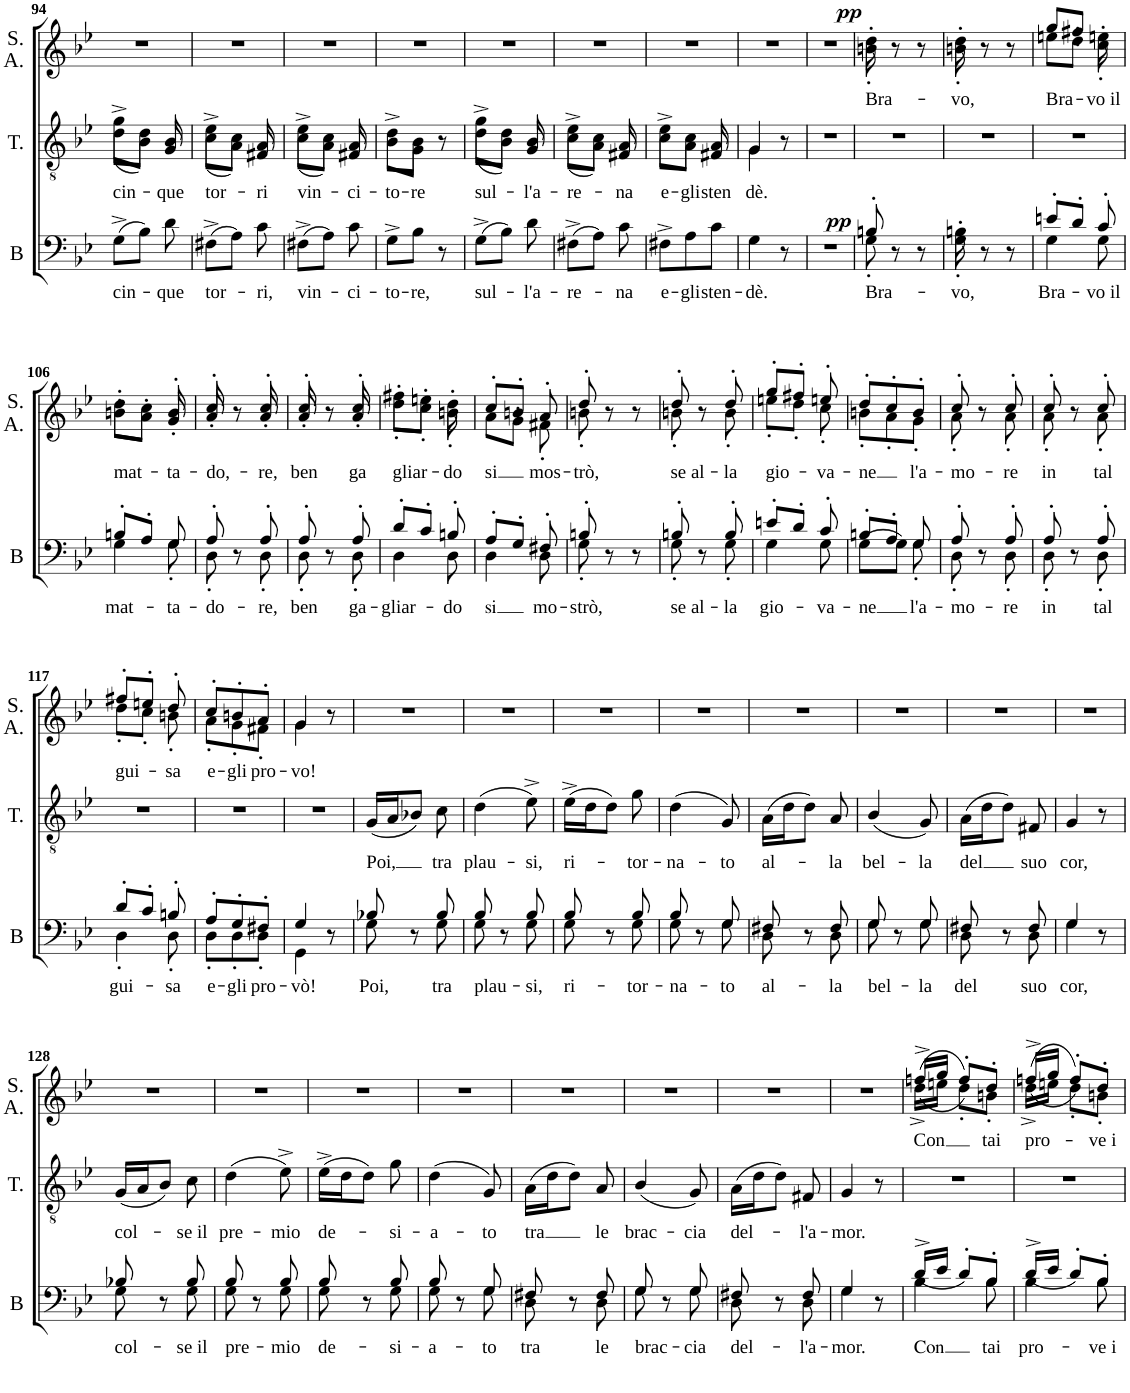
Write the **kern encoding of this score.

**kern	**text	**dynam	**kern	**text	**kern	**text	**dynam
*part3	*part3	*part3	*part2	*part2	*part1	*part1	*part1
*staff3	*staff3	*staff3	*staff2	*staff2	*staff1	*staff1	*staff1
*I"Bass	*	*	*I"Tenor	*	*I"Soprano Alto	*	*
*I'B	*	*	*I'T.	*	*I'S. A.	*	*
!!LO:PB:g=z
*clefF4	*	*	*clefGv2	*	*clefG2	*	*
*k[b-e-]	*	*	*k[b-e-]	*	*k[b-e-]	*	*
*M3/8	*	*	*M3/8	*	*M3/8	*	*
=94	=94	=94	=94	=94	=94	=94	=94
!	!LO:LY:b	!	!	!LO:LY:b	!	!	!
*	*	*	*^	*	*	*	*
(8G^\L	cin-	.	8d^<\L	(8g^>\L	cin-	4.r	.	.
8B-\J)	.	.	8B-\J	8d\J)	.	.	.	.
!	!LO:LY:b	!	!	!	!LO:LY:b	!	!	!
8d\	-que	.	8G/	8B-/	-que	.	.	.
=95	=95	=95	=95	=95	=95	=95	=95	=95
!	!LO:LY:b	!	!	!	!LO:LY:b	!	!	!
(8F#X^\L	tor-	.	8c^<\L	(8e-^>\L	tor-	4.r	.	.
8A\J)	.	.	8A\J	8c\J)	.	.	.	.
!	!LO:LY:b	!	!	!	!LO:LY:b	!	!	!
8c\	-ri,	.	8F#X/	8A/	-ri	.	.	.
=96	=96	=96	=96	=96	=96	=96	=96	=96
!	!LO:LY:b	!	!	!	!LO:LY:b	!	!	!
(8F#X^\L	vin-	.	8c^<\L	(8e-^>\L	vin-	4.r	.	.
8A\J)	.	.	8A\J	8c\J)	.	.	.	.
!	!LO:LY:b	!	!	!	!LO:LY:b	!	!	!
8c\	-ci-	.	8F#X/	8A/	-ci-	.	.	.
=97	=97	=97	=97	=97	=97	=97	=97	=97
!	!LO:LY:b	!	!	!	!LO:LY:b	!	!	!
8G^\L	-to-	.	8B-^<\L	8d^>\L	-to-	4.r	.	.
!	!LO:LY:b	!	!	!	!LO:LY:b	!	!	!
8B-\J	-re,	.	8G\J	8B-\J	-re	.	.	.
8r	.	.	8r	8ryy	.	.	.	.
=98	=98	=98	=98	=98	=98	=98	=98	=98
!	!LO:LY:b	!	!	!	!LO:LY:b	!	!	!
(8G^\L	sul-	.	8d^<\L	(8g^>\L	sul-	4.r	.	.
8B-\J)	.	.	8B-\J	8d\J)	.	.	.	.
!	!LO:LY:b	!	!	!	!LO:LY:b	!	!	!
8d\	-l'a-	.	8G/	8B-/	-l'a-	.	.	.
=99	=99	=99	=99	=99	=99	=99	=99	=99
!	!LO:LY:b	!	!	!	!LO:LY:b	!	!	!
(8F#X^\L	-re-	.	8c^<\L	(8e-^>\L	-re-	4.r	.	.
8A\J)	.	.	8A\J	8c\J)	.	.	.	.
!	!LO:LY:b	!	!	!	!LO:LY:b	!	!	!
8c\	-na	.	8F#X/	8A/	-na	.	.	.
=100	=100	=100	=100	=100	=100	=100	=100	=100
!	!LO:LY:b	!	!	!	!LO:LY:b	!	!	!
8F#X^\L	e-	.	8c^<\L	8e-^>\L	-e-	4.r	.	.
!	!LO:LY:b	!	!	!	!LO:LY:b	!	!	!
8A\	-gli	.	8A\J	8c\J	-gli	.	.	.
!	!LO:LY:b	!	!	!	!LO:LY:b	!	!	!
8c\J	sten-	.	8F#X/	8A/	sten	.	.	.
=101	=101	=101	=101	=101	=101	=101	=101	=101
!	!LO:LY:b	!	!	!	!LO:LY:b	!	!	!
4G\	-dè.	.	4G/	4G\	dè.	4.r	.	.
8r	.	.	8r	8ryy	.	.	.	.
=102	=102	=102	=102	=102	=102	=102	=102	=102
4.r	.	.	4.r	4.ryy	.	4.r	.	.
=103	=103	=103	=103	=103	=103	=103	=103	=103
!	!LO:LY:b	!LO:DY:a	!	!	!	!	!LO:LY:b	!LO:DY:a
*^	*	*	*v	*v	*	*^	*	*
8G'<\	8Bn'>/	Bra-	pp	4.r	.	8bn'<\	8dd'>\	Bra-	pp
8r	4ryy	.	.	.	.	8r	8ryy	.	.
8r	.	.	.	.	.	8r	8ryy	.	.
=104	=104	=104	=104	=104	=104	=104	=104	=104	=104
!	!	!LO:LY:b	!	!	!	!	!	!LO:LY:b	!
8G'<\	8Bn'>\	-vo,	.	4.r	.	8bn'<\	8dd'>\	-vo,	.
8r	4ryy	.	.	.	.	8r	8ryy	.	.
8r	.	.	.	.	.	8r	8ryy	.	.
=105	=105	=105	=105	=105	=105	=105	=105	=105	=105
!	!	!LO:LY:b	!	!	!	!	!	!LO:LY:b	!
4G\	8en'/L	Bra-	.	4.r	.	8een'>\L	8gg'</L	Bra-	.
.	8d'/J	.	.	.	.	8dd'>\J	8ff#X'</J	.	.
!	!	!LO:LY:b	!	!	!	!	!	!LO:LY:b	!
8G\	8c'>/	-vo il	.	.	.	8cc'<\	8een'>\	-vo il	.
!!LO:LB:g=z	!!
=106	=106	=106	=106	=106	=106	=106	=106	=106	=106
!	!	!LO:LY:b	!	!	!	!	!	!LO:LY:b	!
4G\	8Bn'/L	mat-	.	4.r	.	8bn'>\L	8dd'>\L	mat-	.
.	8A'/J	.	.	.	.	8a'>\J	8cc'>\J	.	.
!	!	!LO:LY:b	!	!	!	!	!	!LO:LY:b	!
8G/	8G'\	-ta-	.	.	.	8g'</	8b'>/	-ta-	.
=107	=107	=107	=107	=107	=107	=107	=107	=107	=107
!	!	!LO:LY:b	!	!	!	!	!	!LO:LY:b	!
8D'<\	8A'>/	-do-	.	4.r	.	8a'</	8cc'>/	-do,-	.
8r	8ryy	.	.	.	.	8r	8ryy	.	.
!	!	!LO:LY:b	!	!	!	!	!	!LO:LY:b	!
8D'<\	8A'>/	-re,	.	.	.	8a'</	8cc'>/	-re,	.
=108	=108	=108	=108	=108	=108	=108	=108	=108	=108
!	!	!LO:LY:b	!	!	!	!	!	!LO:LY:b	!
8D'<\	8A'>/	ben	.	4.r	.	8a'</	8cc'>/	-ben	.
8r	8ryy	.	.	.	.	8r	8ryy	.	.
!	!	!LO:LY:b	!	!	!	!	!	!LO:LY:b	!
8D'<\	8A'>/	ga-	.	.	.	8a'</	8cc'>/	ga	.
=109	=109	=109	=109	=109	=109	=109	=109	=109	=109
!	!	!LO:LY:b	!	!	!	!	!	!LO:LY:b	!
4D\	8d'/L	-gliar-	.	4.r	.	8dd'<\L	8ff#X'>\L	gliar-	.
.	8c'/J	.	.	.	.	8cc'<\J	8een'>\J	.	.
!	!	!LO:LY:b	!	!	!	!	!	!LO:LY:b	!
8D\	8Bn'>/	-do	.	.	.	8bn'<\	8dd'>\	-do	.
=110	=110	=110	=110	=110	=110	=110	=110	=110	=110
!	!	!LO:LY:b	!	!	!	!	!	!LO:LY:b	!
4D\	8A'/L	si	.	4.r	.	8a'>\L	8cc'>/L	-si	.
.	8G'/J	.	.	.	.	8g'>\J	8bn'>/J	.	.
!	!	!LO:LY:b	!	!	!	!	!	!LO:LY:b	!
8D\	8F#X'>/	mo-	.	.	.	8f#X'<\	8a'>/	mos-	.
=111	=111	=111	=111	=111	=111	=111	=111	=111	=111
!	!	!LO:LY:b	!	!	!	!	!	!LO:LY:b	!
8G'<\	8Bn'>/	-strò,	.	4.r	.	8bn'<\	8dd'>/	-trò,	.
8r	8ryy	.	.	.	.	8r	4ryy	.	.
8r	8ryy	.	.	.	.	8r	.	.	.
=112	=112	=112	=112	=112	=112	=112	=112	=112	=112
!	!	!LO:LY:b	!	!	!	!	!	!LO:LY:b	!
8G'<\	8Bn'>/	se al-	.	4.r	.	8bn'<\	8dd'>/	-se al-	.
8r	8ryy	.	.	.	.	8r	8ryy	.	.
!	!	!LO:LY:b	!	!	!	!	!	!LO:LY:b	!
8G'<\	8B'>/	-la	.	.	.	8b'<\	8dd'>/	-la	.
=113	=113	=113	=113	=113	=113	=113	=113	=113	=113
!	!	!LO:LY:b	!	!	!	!	!	!LO:LY:b	!
4G\	8en'/L	gio-	.	4.r	.	8een'<\L	8gg'>/L	gio-	.
.	8d'/J	.	.	.	.	8dd'<\J	8ff#X'>/J	.	.
!	!	!LO:LY:b	!	!	!	!	!	!LO:LY:b	!
8G\	8c'>/	-va-	.	.	.	8cc'<\	8een'>/	-va-	.
=114	=114	=114	=114	=114	=114	=114	=114	=114	=114
!	!	!LO:LY:b	!	!	!	!	!	!LO:LY:b	!
(8G\L	8Bn'/L	-ne	.	4.r	.	8bn'<\L	8dd'>/L	-ne	.
8G\J)	8A'/J	.	.	.	.	8a'<\	8cc'>/	.	.
!	!	!LO:LY:b	!	!	!	!	!	!LO:LY:b	!
8G/	8G'\	l'a-	.	.	.	8g'<\J	8b'>/J	l'a-	.
=115	=115	=115	=115	=115	=115	=115	=115	=115	=115
!	!	!LO:LY:b	!	!	!	!	!	!LO:LY:b	!
8D'<\	8A'>/	-mo-	.	4.r	.	8a'<\	8cc'>/	-mo-	.
8r	8ryy	.	.	.	.	8r	8ryy	.	.
!	!	!LO:LY:b	!	!	!	!	!	!LO:LY:b	!
8D'<\	8A'>/	-re	.	.	.	8a'<\	8cc'>/	-re	.
=116	=116	=116	=116	=116	=116	=116	=116	=116	=116
!	!	!LO:LY:b	!	!	!	!	!	!LO:LY:b	!
8D'<\	8A'>/	in	.	4.r	.	8a'<\	8cc'>/	-in	.
8r	8ryy	.	.	.	.	8r	8ryy	.	.
!	!	!LO:LY:b	!	!	!	!	!	!LO:LY:b	!
8D'<\	8A'>/	tal	.	.	.	8a'<\	8cc'>/	tal	.
!!LO:LB:g=z	!!
=117	=117	=117	=117	=117	=117	=117	=117	=117	=117
!	!	!LO:LY:b	!	!	!	!	!	!LO:LY:b	!
4D'\	8d'/L	gui-	.	4.r	.	8dd'<\L	8ff#X'>/L	gui-	.
.	8c'/J	.	.	.	.	8cc'<\J	8een'>/J	.	.
!	!	!LO:LY:b	!	!	!	!	!	!LO:LY:b	!
8D'<\	8Bn'>/	-sa	.	.	.	8bn'<\	8dd'>/	-sa	.
=118	=118	=118	=118	=118	=118	=118	=118	=118	=118
!	!	!LO:LY:b	!	!	!	!	!	!LO:LY:b	!
8D'\L	8A'/L	e-	.	4.r	.	8a'\L	8cc'/L	-e-	.
!	!	!LO:LY:b	!	!	!	!	!	!LO:LY:b	!
8D'\	8G'/	-gli	.	.	.	8g'\	8bn'/	-gli	.
!	!	!LO:LY:b	!	!	!	!	!	!LO:LY:b	!
8D'\J	8F#X'/J	pro-	.	.	.	8f#X'\J	8a'/J	pro-	.
=119	=119	=119	=119	=119	=119	=119	=119	=119	=119
!	!	!LO:LY:b	!	!	!	!	!	!LO:LY:b	!
4GG\	4G/	-vò!	.	4.r	.	4g/	4g\	-vo!	.
8r	8ryy	.	.	.	.	8r	8ryy	.	.
=120	=120	=120	=120	=120	=120	=120	=120	=120	=120
!	!	!LO:LY:b	!	!	!LO:LY:b	!	!	!	!
*	*	*	*	*	*	*v	*v	*	*
8G\	8B-X/	Poi,	.	(16G/LL	Poi,	4.r	.	.
.	.	.	.	16A/J	.	.	.	.
8r	8ryy	.	.	8B-X/J)	.	.	.	.
!	!	!LO:LY:b	!	!	!LO:LY:b	!	!	!
8G\	8B-/	tra	.	8c\	tra	.	.	.
=121	=121	=121	=121	=121	=121	=121	=121	=121
!	!	!LO:LY:b	!	!	!LO:LY:b	!	!	!
8G\	8B-/	plau-	.	(4d\	plau-	4.r	.	.
8r	8ryy	.	.	.	.	.	.	.
!	!	!LO:LY:b	!	!	!LO:LY:b	!	!	!
8G\	8B-/	-si,	.	8e-^\)	-si,	.	.	.
=122	=122	=122	=122	=122	=122	=122	=122	=122
!	!	!LO:LY:b	!	!	!LO:LY:b	!	!	!
8G\	8B-/	ri-	.	(16e-^\LL	ri-	4.r	.	.
.	.	.	.	16d\J	.	.	.	.
8r	8ryy	.	.	8d\J)	.	.	.	.
!	!	!LO:LY:b	!	!	!LO:LY:b	!	!	!
8G\	8B-/	-tor-	.	8g\	-tor-	.	.	.
=123	=123	=123	=123	=123	=123	=123	=123	=123
!	!	!LO:LY:b	!	!	!LO:LY:b	!	!	!
8G\	8B-/	-na-	.	(4d\	-na-	4.r	.	.
8r	8ryy	.	.	.	.	.	.	.
!	!	!LO:LY:b	!	!	!LO:LY:b	!	!	!
8G/	8G\	-to	.	8G/)	-to	.	.	.
=124	=124	=124	=124	=124	=124	=124	=124	=124
!	!	!LO:LY:b	!	!	!LO:LY:b	!	!	!
8D\	8F#X/	al-	.	(16A\LL	al-	4.r	.	.
.	.	.	.	16d\J	.	.	.	.
8r	8ryy	.	.	8d\J)	.	.	.	.
!	!	!LO:LY:b	!	!	!LO:LY:b	!	!	!
8D\	8F#/	-la	.	8A/	-la	.	.	.
=125	=125	=125	=125	=125	=125	=125	=125	=125
!	!	!LO:LY:b	!	!	!LO:LY:b	!	!	!
8G\	8G/	bel-	.	(4B-/	bel-	4.r	.	.
8r	8ryy	.	.	.	.	.	.	.
!	!	!LO:LY:b	!	!	!LO:LY:b	!	!	!
8G\	8G/	-la	.	8G/)	-la	.	.	.
=126	=126	=126	=126	=126	=126	=126	=126	=126
!	!	!LO:LY:b	!	!	!LO:LY:b	!	!	!
8D\	8F#X/	del	.	(16A\LL	del-	4.r	.	.
.	.	.	.	16d\J	.	.	.	.
8r	8ryy	.	.	8d\J)	.	.	.	.
!	!	!LO:LY:b	!	!	!LO:LY:b	!	!	!
8D\	8F#/	suo	.	8F#X/	-suo	.	.	.
=127	=127	=127	=127	=127	=127	=127	=127	=127
!	!	!LO:LY:b	!	!	!LO:LY:b	!	!	!
4G\	4G/	cor,	.	4G/	cor,	4.r	.	.
8r	8ryy	.	.	8r	.	.	.	.
!!LO:LB:g=z
=128	=128	=128	=128	=128	=128	=128	=128	=128
!	!	!LO:LY:b	!	!	!LO:LY:b	!	!	!
8G\	8B-X/	col-	.	(16G/LL	col-	4.r	.	.
.	.	.	.	16A/J	.	.	.	.
8r	8ryy	.	.	8B-/J)	.	.	.	.
!	!	!LO:LY:b	!	!	!LO:LY:b	!	!	!
8G\	8B-/	-se il	.	8c\	-se il	.	.	.
=129	=129	=129	=129	=129	=129	=129	=129	=129
!	!	!LO:LY:b	!	!	!LO:LY:b	!	!	!
8G\	8B-/	pre-	.	(4d\	pre-	4.r	.	.
8r	8ryy	.	.	.	.	.	.	.
!	!	!LO:LY:b	!	!	!LO:LY:b	!	!	!
8G\	8B-/	-mio	.	8e-^\)	-mio	.	.	.
=130	=130	=130	=130	=130	=130	=130	=130	=130
!	!	!LO:LY:b	!	!	!LO:LY:b	!	!	!
8G\	8B-/	de-	.	(16e-^\LL	de-	4.r	.	.
.	.	.	.	16d\J	.	.	.	.
8r	8ryy	.	.	8d\J)	.	.	.	.
!	!	!LO:LY:b	!	!	!LO:LY:b	!	!	!
8G\	8B-/	-si-	.	8g\	-si-	.	.	.
=131	=131	=131	=131	=131	=131	=131	=131	=131
!	!	!LO:LY:b	!	!	!LO:LY:b	!	!	!
8G\	8B-/	-a-	.	(4d\	-a-	4.r	.	.
8r	8ryy	.	.	.	.	.	.	.
!	!	!LO:LY:b	!	!	!LO:LY:b	!	!	!
8G\	8G/	-to	.	8G/)	-to	.	.	.
=132	=132	=132	=132	=132	=132	=132	=132	=132
!	!	!LO:LY:b	!	!	!LO:LY:b	!	!	!
8D\	8F#X/	tra	.	(16A\LL	tra-	4.r	.	.
.	.	.	.	16d\J	.	.	.	.
8r	8ryy	.	.	8d\J)	.	.	.	.
!	!	!LO:LY:b	!	!	!LO:LY:b	!	!	!
8D\	8F#/	le	.	8A/	-le	.	.	.
=133	=133	=133	=133	=133	=133	=133	=133	=133
!	!	!LO:LY:b	!	!	!LO:LY:b	!	!	!
8G\	8G/	brac-	.	(4B-/	brac-	4.r	.	.
8r	8ryy	.	.	.	.	.	.	.
!	!	!LO:LY:b	!	!	!LO:LY:b	!	!	!
8G\	8G/	-cia	.	8G/)	-cia	.	.	.
=134	=134	=134	=134	=134	=134	=134	=134	=134
!	!	!LO:LY:b	!	!	!LO:LY:b	!	!	!
8D\	8F#X/	del-	.	(16A\LL	del-	4.r	.	.
.	.	.	.	16d\J	.	.	.	.
8r	8ryy	.	.	8d\J)	.	.	.	.
!	!	!LO:LY:b	!	!	!LO:LY:b	!	!	!
8D\	8F#/	-l'a-	.	8F#X/	-l'a-	.	.	.
=135	=135	=135	=135	=135	=135	=135	=135	=135
!	!	!LO:LY:b	!	!	!LO:LY:b	!	!	!
4G/	4G\	-mor.	.	4G/	-mor.	4.r	.	.
8r	8ryy	.	.	8r	.	.	.	.
=136	=136	=136	=136	=136	=136	=136	=136	=136
!	!	!LO:LY:b	!	!	!	!	!LO:LY:b	!
*	*	*	*	*	*	*^	*	*
4B-\	(16d^/LL	Con	.	4.r	.	(16dd^\LL	(16ffn^/LL	-Con	.
.	16e-/JJ	.	.	.	.	16een\JJ	16gg/JJ	.	.
.	8d'/L)	.	.	.	.	8dd'\L)	8ff'/L)	.	.
!	!	!LO:LY:b	!	!	!	!	!	!LO:LY:b	!
8B-\	8B-'/J	tai	.	.	.	8bn'\J	8dd'/J	tai	.
=137	=137	=137	=137	=137	=137	=137	=137	=137	=137
!	!	!LO:LY:b	!	!	!	!	!	!LO:LY:b	!
4B-\	(16d^/LL	pro-	.	4.r	.	(16dd^\LL	(16ffn^/LL	pro-	.
.	16e-/JJ	.	.	.	.	16een\JJ	16gg/JJ	.	.
.	8d'/L)	.	.	.	.	8dd'\L)	8ff'/L)	.	.
!	!	!LO:LY:b	!	!	!	!	!	!LO:LY:b	!
8B-\	8B-'/J	-ve i	.	.	.	8bn'\J	8dd'/J	-ve i	.
*v	*v	*	*	*	*	*v	*v	*	*
=	=	=	=	=	=	=	=
*-	*-	*-	*-	*-	*-	*-	*-
